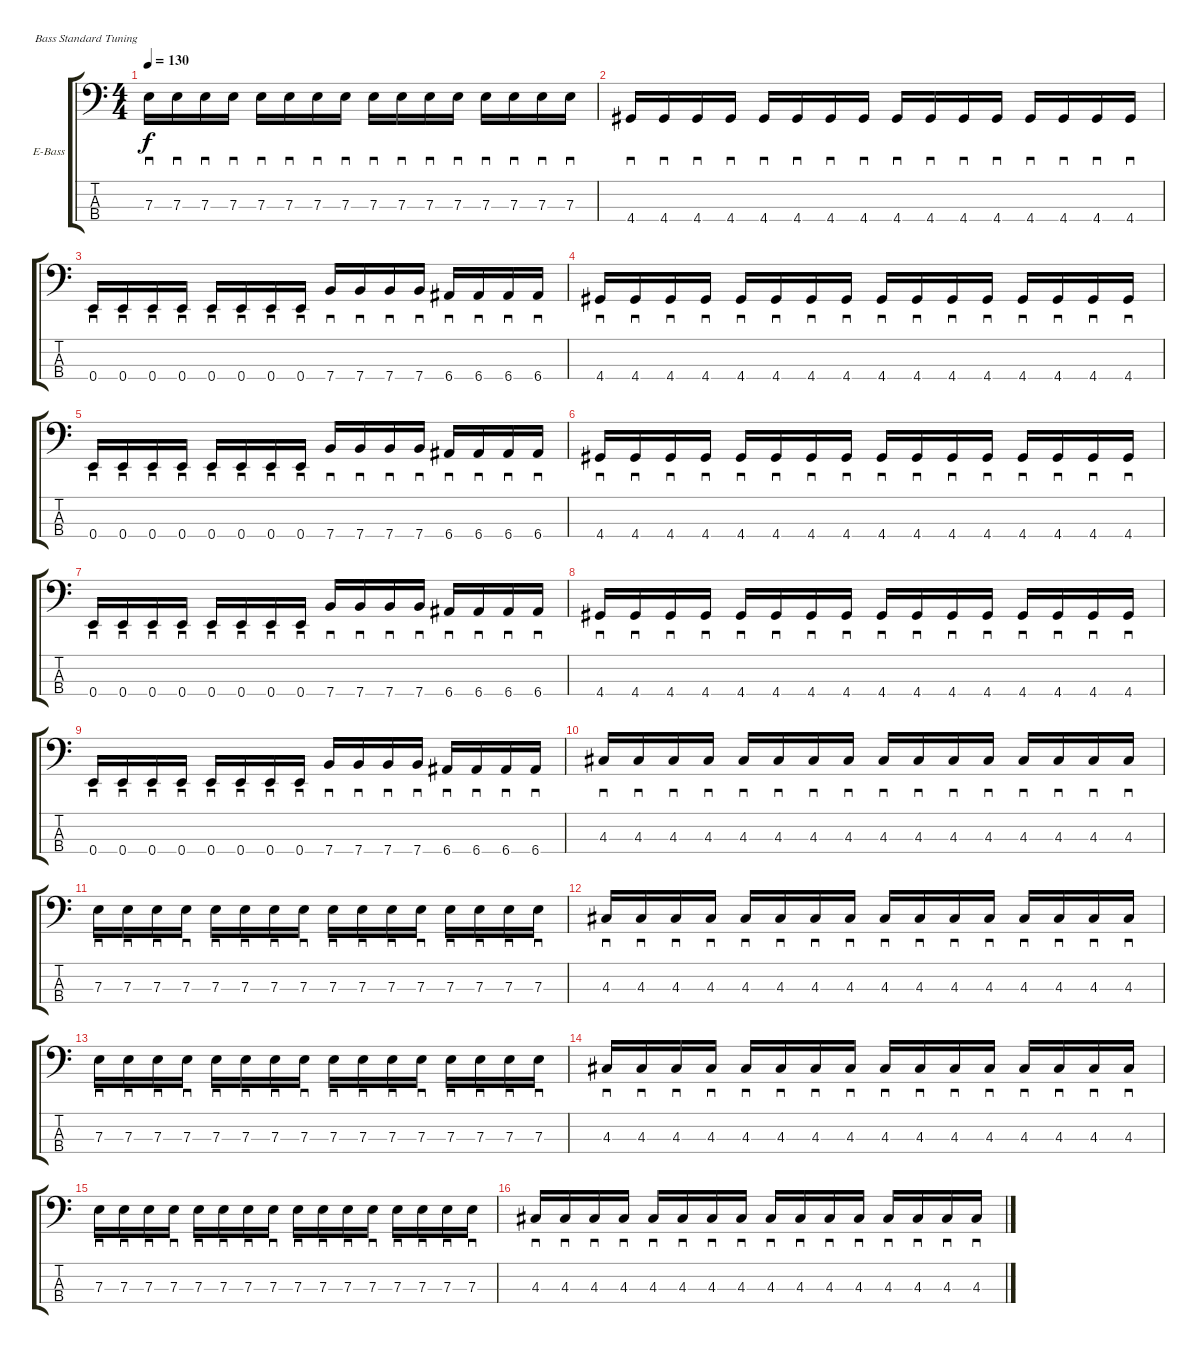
\defaultSystemsLayout 4
\bracketExtendMode groupsimilarinstruments
\firstSystemTrackNameOrientation horizontal
\otherSystemsTrackNameOrientation horizontal
\track ("Electric Bass" "E-Bass") {instrument electricbassfinger}
\staff {score tabs}
\tuning (G2 D2 A1 E1)
\ts (4 4)
\tempo 130
\clef f4
\scale
0.333333
\ks c
7.3.16{sd dy f} 7.3.16{sd} 7.3.16{sd} 7.3.16{sd} 7.3.16{sd} 7.3.16{sd} 7.3.16{sd} 7.3.16{sd} 7.3.16{sd} 7.3.16{sd} 7.3.16{sd} 7.3.16{sd} 7.3.16{sd} 7.3.16{sd} 7.3.16{sd} 7.3.16{sd} |
\scale
0.333333 4.4.16{sd} 4.4.16{sd} 4.4.16{sd} 4.4.16{sd} 4.4.16{sd} 4.4.16{sd} 4.4.16{sd} 4.4.16{sd} 4.4.16{sd} 4.4.16{sd} 4.4.16{sd} 4.4.16{sd} 4.4.16{sd} 4.4.16{sd} 4.4.16{sd} 4.4.16{sd} |
0.4.16{sd} 0.4.16{sd} 0.4.16{sd} 0.4.16{sd} 0.4.16{sd} 0.4.16{sd} 0.4.16{sd} 0.4.16{sd} 7.4.16{sd} 7.4.16{sd} 7.4.16{sd} 7.4.16{sd} 6.4.16{sd} 6.4.16{sd} 6.4.16{sd} 6.4.16{sd} |
4.4.16{sd} 4.4.16{sd} 4.4.16{sd} 4.4.16{sd} 4.4.16{sd} 4.4.16{sd} 4.4.16{sd} 4.4.16{sd} 4.4.16{sd} 4.4.16{sd} 4.4.16{sd} 4.4.16{sd} 4.4.16{sd} 4.4.16{sd} 4.4.16{sd} 4.4.16{sd} |
0.4.16{sd} 0.4.16{sd} 0.4.16{sd} 0.4.16{sd} 0.4.16{sd} 0.4.16{sd} 0.4.16{sd} 0.4.16{sd} 7.4.16{sd} 7.4.16{sd} 7.4.16{sd} 7.4.16{sd} 6.4.16{sd} 6.4.16{sd} 6.4.16{sd} 6.4.16{sd} |
4.4.16{sd} 4.4.16{sd} 4.4.16{sd} 4.4.16{sd} 4.4.16{sd} 4.4.16{sd} 4.4.16{sd} 4.4.16{sd} 4.4.16{sd} 4.4.16{sd} 4.4.16{sd} 4.4.16{sd} 4.4.16{sd} 4.4.16{sd} 4.4.16{sd} 4.4.16{sd} |
0.4.16{sd} 0.4.16{sd} 0.4.16{sd} 0.4.16{sd} 0.4.16{sd} 0.4.16{sd} 0.4.16{sd} 0.4.16{sd} 7.4.16{sd} 7.4.16{sd} 7.4.16{sd} 7.4.16{sd} 6.4.16{sd} 6.4.16{sd} 6.4.16{sd} 6.4.16{sd} |
4.4.16{sd} 4.4.16{sd} 4.4.16{sd} 4.4.16{sd} 4.4.16{sd} 4.4.16{sd} 4.4.16{sd} 4.4.16{sd} 4.4.16{sd} 4.4.16{sd} 4.4.16{sd} 4.4.16{sd} 4.4.16{sd} 4.4.16{sd} 4.4.16{sd} 4.4.16{sd} |
0.4.16{sd} 0.4.16{sd} 0.4.16{sd} 0.4.16{sd} 0.4.16{sd} 0.4.16{sd} 0.4.16{sd} 0.4.16{sd} 7.4.16{sd} 7.4.16{sd} 7.4.16{sd} 7.4.16{sd} 6.4.16{sd} 6.4.16{sd} 6.4.16{sd} 6.4.16{sd} |
4.3.16{sd} 4.3.16{sd} 4.3.16{sd} 4.3.16{sd} 4.3.16{sd} 4.3.16{sd} 4.3.16{sd} 4.3.16{sd} 4.3.16{sd} 4.3.16{sd} 4.3.16{sd} 4.3.16{sd} 4.3.16{sd} 4.3.16{sd} 4.3.16{sd} 4.3.16{sd} |
7.3.16{sd} 7.3.16{sd} 7.3.16{sd} 7.3.16{sd} 7.3.16{sd} 7.3.16{sd} 7.3.16{sd} 7.3.16{sd} 7.3.16{sd} 7.3.16{sd} 7.3.16{sd} 7.3.16{sd} 7.3.16{sd} 7.3.16{sd} 7.3.16{sd} 7.3.16{sd} |
4.3.16{sd} 4.3.16{sd} 4.3.16{sd} 4.3.16{sd} 4.3.16{sd} 4.3.16{sd} 4.3.16{sd} 4.3.16{sd} 4.3.16{sd} 4.3.16{sd} 4.3.16{sd} 4.3.16{sd} 4.3.16{sd} 4.3.16{sd} 4.3.16{sd} 4.3.16{sd} |
7.3.16{sd} 7.3.16{sd} 7.3.16{sd} 7.3.16{sd} 7.3.16{sd} 7.3.16{sd} 7.3.16{sd} 7.3.16{sd} 7.3.16{sd} 7.3.16{sd} 7.3.16{sd} 7.3.16{sd} 7.3.16{sd} 7.3.16{sd} 7.3.16{sd} 7.3.16{sd} |
4.3.16{sd} 4.3.16{sd} 4.3.16{sd} 4.3.16{sd} 4.3.16{sd} 4.3.16{sd} 4.3.16{sd} 4.3.16{sd} 4.3.16{sd} 4.3.16{sd} 4.3.16{sd} 4.3.16{sd} 4.3.16{sd} 4.3.16{sd} 4.3.16{sd} 4.3.16{sd} |
7.3.16{sd} 7.3.16{sd} 7.3.16{sd} 7.3.16{sd} 7.3.16{sd} 7.3.16{sd} 7.3.16{sd} 7.3.16{sd} 7.3.16{sd} 7.3.16{sd} 7.3.16{sd} 7.3.16{sd} 7.3.16{sd} 7.3.16{sd} 7.3.16{sd} 7.3.16{sd} |
4.3.16{sd} 4.3.16{sd} 4.3.16{sd} 4.3.16{sd} 4.3.16{sd} 4.3.16{sd} 4.3.16{sd} 4.3.16{sd} 4.3.16{sd} 4.3.16{sd} 4.3.16{sd} 4.3.16{sd} 4.3.16{sd} 4.3.16{sd} 4.3.16{sd} 4.3.16{sd}
